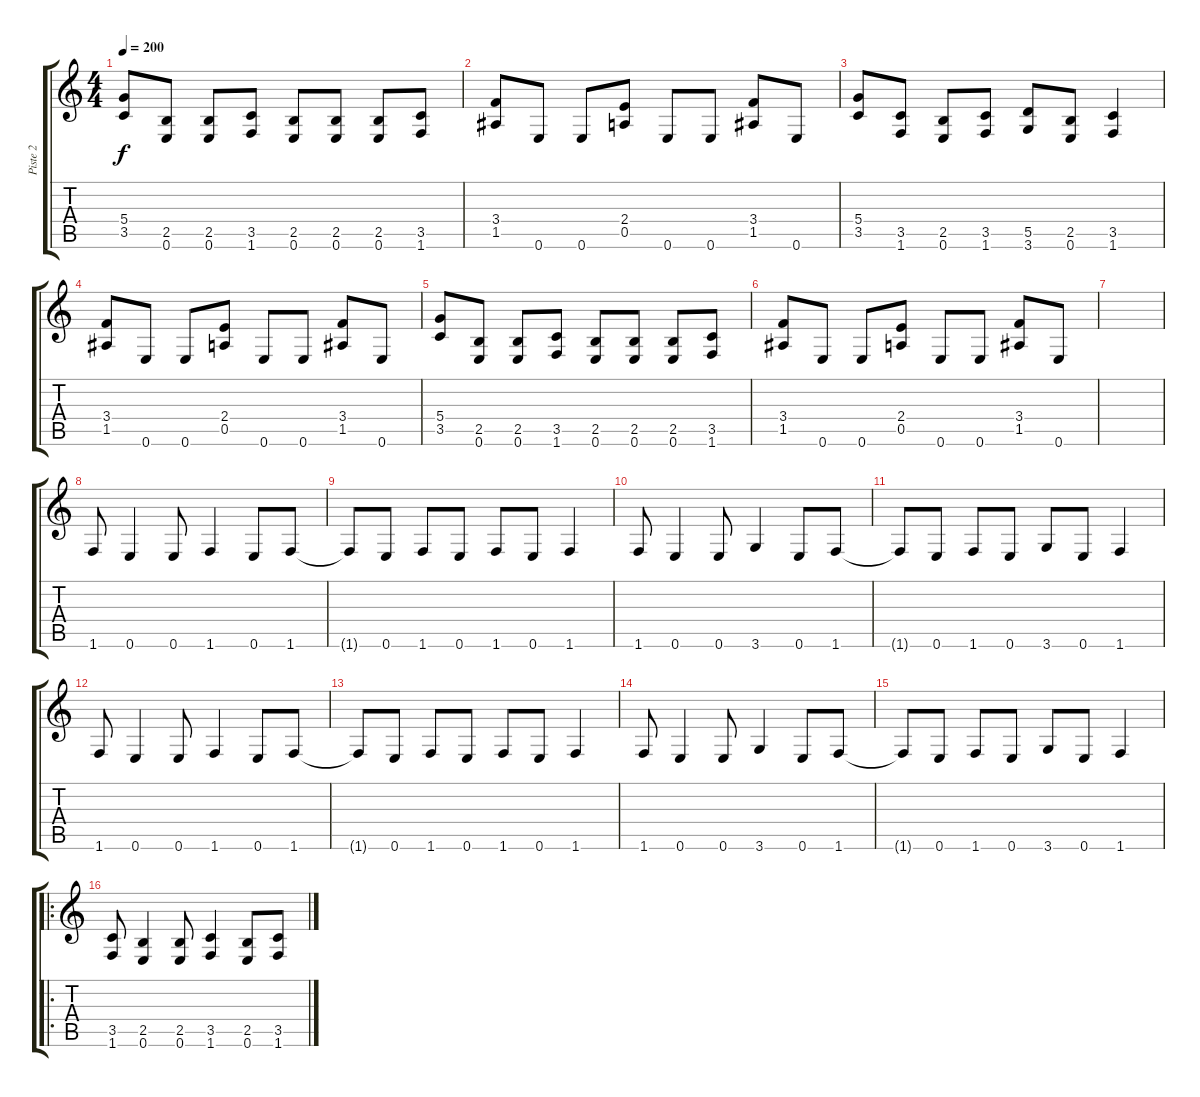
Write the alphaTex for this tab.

\track ("Piste 2" "Piste 2") {instrument distortionguitar}
\staff {score tabs}
\tuning (E4 B3 G3 D3 A2 E2) {hide}
\ts (4 4)
\tempo 200
\clef g2
\ks c
(5.4 3.5).8{dy f} (2.5 0.6).8 (2.5 0.6).8 (3.5 1.6).8 (2.5 0.6).8 (2.5 0.6).8 (2.5 0.6).8 (3.5 1.6).8 |
(3.4 1.5).8 0.6.8 0.6.8 (2.4 0.5).8 0.6.8 0.6.8 (3.4 1.5).8 0.6.8 |
(5.4 3.5).8 (3.5 1.6).8 (2.5 0.6).8 (3.5 1.6).8 (5.5 3.6).8 (2.5 0.6).8 (3.5 1.6).4 |
(3.4 1.5).8 0.6.8 0.6.8 (2.4 0.5).8 0.6.8 0.6.8 (3.4 1.5).8 0.6.8 |
(5.4 3.5).8 (2.5 0.6).8 (2.5 0.6).8 (3.5 1.6).8 (2.5 0.6).8 (2.5 0.6).8 (2.5 0.6).8 (3.5 1.6).8 |
(3.4 1.5).8 0.6.8 0.6.8 (2.4 0.5).8 0.6.8 0.6.8 (3.4 1.5).8 0.6.8 |
|
1.6.8 0.6.4 0.6.8 1.6.4 0.6.8 1.6.8 |
1.6{t}.8 0.6.8 1.6.8 0.6.8 1.6.8 0.6.8 1.6.4 |
1.6.8 0.6.4 0.6.8 3.6.4 0.6.8 1.6.8 |
1.6{t}.8 0.6.8 1.6.8 0.6.8 3.6.8 0.6.8 1.6.4 |
1.6.8 0.6.4 0.6.8 1.6.4 0.6.8 1.6.8 |
1.6{t}.8 0.6.8 1.6.8 0.6.8 1.6.8 0.6.8 1.6.4 |
1.6.8 0.6.4 0.6.8 3.6.4 0.6.8 1.6.8 |
1.6{t}.8 0.6.8 1.6.8 0.6.8 3.6.8 0.6.8 1.6.4 |
\ro
(3.5 1.6).8 (2.5 0.6).4 (2.5 0.6).8 (3.5 1.6).4 (2.5 0.6).8 (3.5 1.6).8
